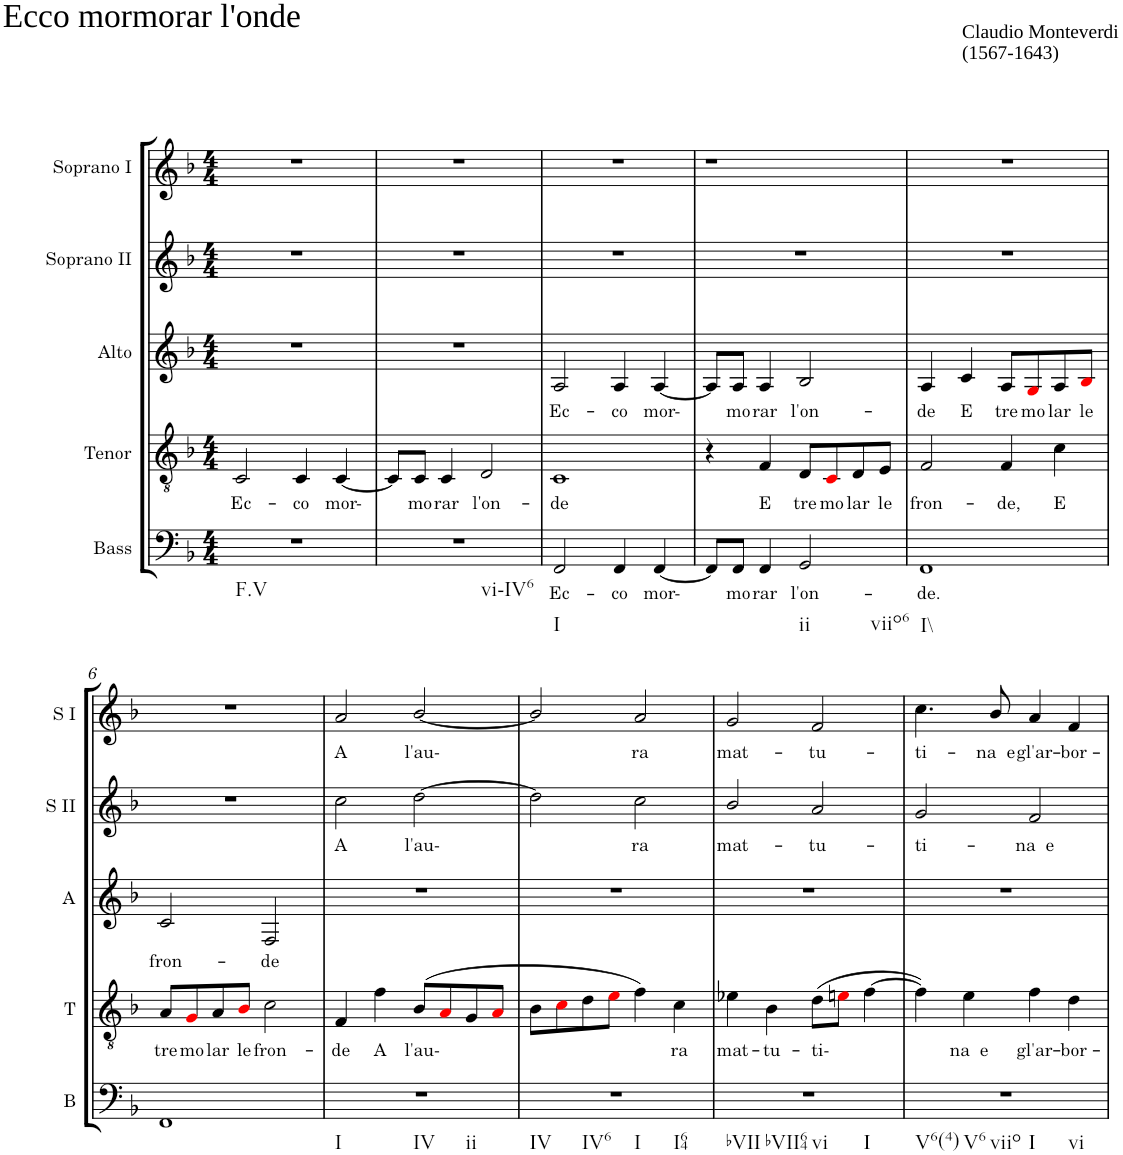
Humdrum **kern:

**kern	**text	**kern	**text	**kern	**text	**kern	**text	**kern	**text
*part5	*part5	*part4	*part4	*part3	*part3	*part2	*part2	*part1	*part1
*staff5	*staff5	*staff4	*staff4	*staff3	*staff3	*staff2	*staff2	*staff1	*staff1
*I"Bass	*	*I"Tenor	*	*I"Alto	*	*I"Soprano II	*	*I"Soprano I	*
*I'B	*	*I'T	*	*I'A	*	*I'S II	*	*I'S I	*
*clefF4	*	*clefGv2	*	*clefG2	*	*clefG2	*	*clefG2	*
*k[b-]	*	*k[b-]	*	*k[b-]	*	*k[b-]	*	*k[b-]	*
*F:	*	*F:	*	*F:	*	*F:	*	*F:	*
*M4/4	*	*M4/4	*	*M4/4	*	*M4/4	*	*M4/4	*
=1	=1	=1	=1	=1	=1	=1	=1	=1	=1
!	!	!	!	!	!	!	!	!LO:TX:a:t=Ecco mormorar l'onde	!
!	!	!	!	!	!	!	!	!LO:TX:a:t=Claudio Monteverdi	!
!	!	!	!	!	!	!	!	!LO:TX:a:t=(1567-1643)	!
!LO:TX:b:t=F.V	!	!	!	!	!	!	!	!	!
!	!	!	!LO:LY:b	!	!	!	!	!	!
1r	.	2C/	Ec-	1r	.	1r	.	1r	.
!	!	!	!LO:LY:b	!	!	!	!	!	!
.	.	4C/	-co	.	.	.	.	.	.
!	!	!	!LO:LY:b	!	!	!	!	!	!
.	.	[4C/	mor-	.	.	.	.	.	.
=2	=2	=2	=2	=2	=2	=2	=2	=2	=2
!LO:TX:b:t=vi-IV6	!	!	!	!	!	!	!	!	!
1r	.	8C/L]	.	1r	.	1r	.	1r	.
!	!	!	!LO:LY:b	!	!	!	!	!	!
.	.	8C/J	mo-	.	.	.	.	.	.
!	!	!	!LO:LY:b	!	!	!	!	!	!
.	.	4C/	-rar	.	.	.	.	.	.
!	!	!	!LO:LY:b	!	!	!	!	!	!
.	.	2D/	l'on-	.	.	.	.	.	.
=3	=3	=3	=3	=3	=3	=3	=3	=3	=3
!LO:TX:b:t=I	!	!	!	!	!	!	!	!	!
!	!LO:LY:b	!	!LO:LY:b	!	!LO:LY:b	!	!	!	!
2FF/	Ec-	1C	-de	2A/	Ec-	1r	.	1r	.
!	!LO:LY:b	!	!	!	!LO:LY:b	!	!	!	!
4FF/	-co	.	.	4A/	-co	.	.	.	.
!	!LO:LY:b	!	!	!	!LO:LY:b	!	!	!	!
[4FF/	mor-	.	.	[4A/	mor-	.	.	.	.
=4	=4	=4	=4	=4	=4	=4	=4	=4	=4
8FF/L]	.	4r	.	8A/L]	.	1r	.	1r	.
!	!LO:LY:b	!	!	!	!LO:LY:b	!	!	!	!
8FF/J	mo-	.	.	8A/J	mo-	.	.	.	.
!	!LO:LY:b	!	!LO:LY:b	!	!LO:LY:b	!	!	!	!
4FF/	-rar	4F/	E	4A/	-rar	.	.	.	.
!LO:TX:b:t=ii	!	!	!	!	!	!	!	!	!
!LO:TX:b:t=viio6	!	!	!	!	!	!	!	!	!
!	!LO:LY:b	!	!LO:LY:b	!	!LO:LY:b	!	!	!	!
2GG/	l'on-	8D/L	tre-	2B-/	l'on-	.	.	.	.
!	!	!	!LO:LY:b	!	!	!	!	!	!
.	.	8Ci/	-mo-	.	.	.	.	.	.
!	!	!	!LO:LY:b	!	!	!	!	!	!
.	.	8D/	-lar	.	.	.	.	.	.
!	!	!	!LO:LY:b	!	!	!	!	!	!
.	.	8E/J	le	.	.	.	.	.	.
=5	=5	=5	=5	=5	=5	=5	=5	=5	=5
!LO:TX:b:t=I\\	!	!	!	!	!	!	!	!	!
!	!LO:LY:b	!	!LO:LY:b	!	!LO:LY:b	!	!	!	!
1FF	-de.	2F/	fron-	4A/	-de	1r	.	1r	.
!	!	!	!	!	!LO:LY:b	!	!	!	!
.	.	.	.	4c/	E	.	.	.	.
!	!	!	!LO:LY:b	!	!LO:LY:b	!	!	!	!
.	.	4F/	-de,	8A/L	tre-	.	.	.	.
!	!	!	!	!	!LO:LY:b	!	!	!	!
.	.	.	.	8Gi/	-mo-	.	.	.	.
!	!	!	!LO:LY:b	!	!LO:LY:b	!	!	!	!
.	.	4c\	E	8A/	-lar	.	.	.	.
!	!	!	!	!	!LO:LY:b	!	!	!	!
.	.	.	.	8B-i/J	le	.	.	.	.
!!LO:LB:g=z
=6	=6	=6	=6	=6	=6	=6	=6	=6	=6
!	!	!	!LO:LY:b	!	!LO:LY:b	!	!	!	!
1FF	.	8A/L	tre-	2c/	fron-	1r	.	1r	.
!	!	!	!LO:LY:b	!	!	!	!	!	!
.	.	8Gi/	-mo-	.	.	.	.	.	.
!	!	!	!LO:LY:b	!	!	!	!	!	!
.	.	8A/	-lar	.	.	.	.	.	.
!	!	!	!LO:LY:b	!	!	!	!	!	!
.	.	8B-i/J	le	.	.	.	.	.	.
!	!	!	!LO:LY:b	!	!LO:LY:b	!	!	!	!
.	.	2c\	fron-	2F/	-de	.	.	.	.
=7	=7	=7	=7	=7	=7	=7	=7	=7	=7
!LO:TX:b:t=I	!	!	!	!	!	!	!	!	!
!LO:TX:b:t=IV	!	!	!	!	!	!	!	!	!
!LO:TX:b:t=ii	!	!	!	!	!	!	!	!	!
!	!	!	!LO:LY:b	!	!	!	!LO:LY:b	!	!LO:LY:b
1r	.	4F/	-de	1r	.	2cc\	A	2a/	A
!	!	!	!LO:LY:b	!	!	!	!	!	!
.	.	4f\	A	.	.	.	.	.	.
!	!	!	!LO:LY:b	!	!	!	!LO:LY:b	!	!LO:LY:b
.	.	(>8B-/L	l'au-	.	.	[2dd\	l'au-	[2b-/	l'au-
.	.	8Ai/	.	.	.	.	.	.	.
.	.	8G/	.	.	.	.	.	.	.
.	.	8Ai/J	.	.	.	.	.	.	.
=8	=8	=8	=8	=8	=8	=8	=8	=8	=8
!LO:TX:b:t=IV	!	!	!	!	!	!	!	!	!
!LO:TX:b:t=IV6	!	!	!	!	!	!	!	!	!
!LO:TX:b:t=I	!	!	!	!	!	!	!	!	!
!LO:TX:b:t=I64	!	!	!	!	!	!	!	!	!
1r	.	8B-\L	.	1r	.	2dd\]	.	2b-/]	.
.	.	8ci\	.	.	.	.	.	.	.
.	.	8d\	.	.	.	.	.	.	.
.	.	8ei\J	.	.	.	.	.	.	.
!	!	!	!	!	!	!	!LO:LY:b	!	!LO:LY:b
.	.	4f\)	.	.	.	2cc\	ra	2a/	ra
!	!	!	!LO:LY:b	!	!	!	!	!	!
.	.	4c\	ra	.	.	.	.	.	.
=9	=9	=9	=9	=9	=9	=9	=9	=9	=9
!LO:TX:b:t=bVII	!	!	!	!	!	!	!	!	!
!LO:TX:b:t=bVII64	!	!	!	!	!	!	!	!	!
!LO:TX:b:t=vi	!	!	!	!	!	!	!	!	!
!LO:TX:b:t=I	!	!	!	!	!	!	!	!	!
!	!	!	!LO:LY:b	!	!	!	!LO:LY:b	!	!LO:LY:b
1r	.	4e-X\	mat-	1r	.	2b-/	mat-	2g/	mat-
!	!	!	!LO:LY:b	!	!	!	!	!	!
.	.	4B-\	-tu-	.	.	.	.	.	.
!	!	!	!LO:LY:b	!	!	!	!LO:LY:b	!	!LO:LY:b
.	.	(>8d\L	-ti-	.	.	2a/	-tu-	2f/	-tu-
.	.	8eni\J	.	.	.	.	.	.	.
.	.	[4f\	.	.	.	.	.	.	.
=10	=10	=10	=10	=10	=10	=10	=10	=10	=10
!LO:TX:b:t=V6(4)	!	!	!	!	!	!	!	!	!
!LO:TX:b:t=V6	!	!	!	!	!	!	!	!	!
!LO:TX:b:t=viio	!	!	!	!	!	!	!	!	!
!LO:TX:b:t=I	!	!	!	!	!	!	!	!	!
!LO:TX:b:t=vi	!	!	!	!	!	!	!	!	!
!	!	!	!	!	!	!	!LO:LY:b	!	!LO:LY:b
1r	.	4f\])	.	1r	.	2g/	-ti-	4.cc\	-ti-
!	!	!	!LO:LY:b	!	!	!	!	!	!
.	.	4e\	na e	.	.	.	.	.	.
!	!	!	!	!	!	!	!	!	!LO:LY:b
.	.	.	.	.	.	.	.	8b-/	-na e
!	!	!	!LO:LY:b	!	!	!	!LO:LY:b	!	!LO:LY:b
.	.	4f\	gl'ar-	.	.	2f/	-na e	4a/	gl'ar-
!	!	!	!LO:LY:b	!	!	!	!	!	!LO:LY:b
.	.	4d\	-bor-	.	.	.	.	4f/	-bor-
=	=	=	=	=	=	=	=	=	=
*-	*-	*-	*-	*-	*-	*-	*-	*-	*-
